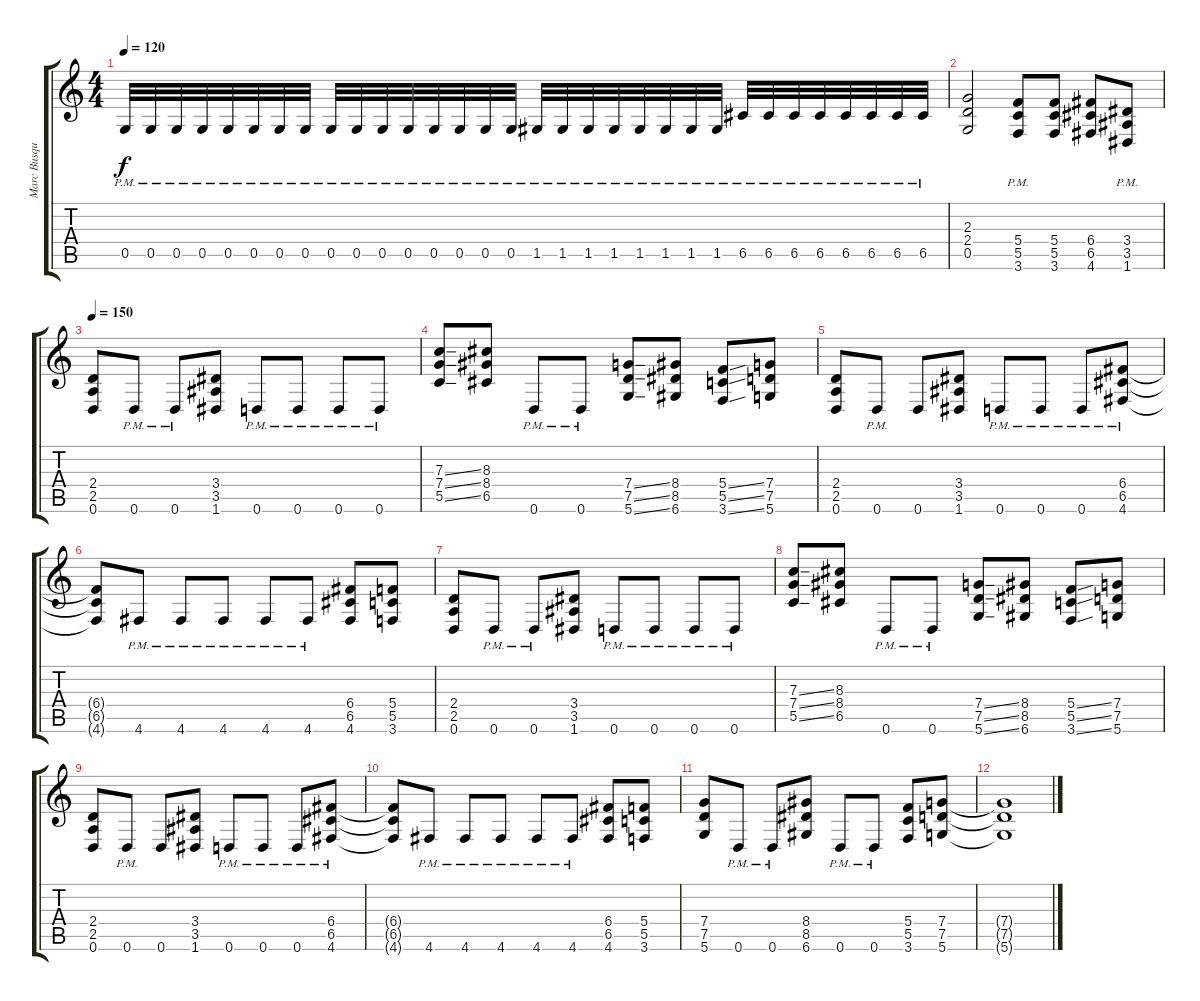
\track ("Marc Busque" "Marc Busqu") {instrument distortionguitar}
\staff {score tabs}
\tuning (D4 A3 F3 C3 G2 D2) {hide}
\ts (4 4)
\tempo 120
\clef g2
\ks c
0.5{pm}.32{dy f} 0.5{pm}.32 0.5{pm}.32 0.5{pm}.32 0.5{pm}.32 0.5{pm}.32 0.5{pm}.32 0.5{pm}.32 0.5{pm}.32 0.5{pm}.32 0.5{pm}.32 0.5{pm}.32 0.5{pm}.32 0.5{pm}.32 0.5{pm}.32 0.5{pm}.32 1.5{pm}.32 1.5{pm}.32 1.5{pm}.32 1.5{pm}.32 1.5{pm}.32 1.5{pm}.32 1.5{pm}.32 1.5{pm}.32 6.5{pm}.32 6.5{pm}.32 6.5{pm}.32 6.5{pm}.32 6.5{pm}.32 6.5{pm}.32 6.5{pm}.32 6.5{pm}.32 |
(2.3 2.4 0.5).2 (5.4{pm} 5.5{pm} 3.6{pm}).8 (5.4 5.5 3.6).8 (6.4 6.5 4.6).8 (3.4{pm} 3.5{pm} 1.6{pm}).8 |
\tempo 150
(2.4 2.5 0.6).8 0.6{pm}.8 0.6{pm}.8 (3.4 3.5 1.6).8 0.6{pm}.8 0.6{pm}.8 0.6{pm}.8 0.6{pm}.8 |
(7.3{ss} 7.4{ss} 5.5{ss}).8 (8.3 8.4 6.5).8 0.6{pm}.8 0.6{pm}.8 (7.4{ss} 7.5{ss} 5.6{ss}).8 (8.4 8.5 6.6).8 (5.4{ss} 5.5{ss} 3.6{ss}).8 (7.4 7.5 5.6).8 |
(2.4 2.5 0.6).8 0.6{pm}.8 0.6.8 (3.4 3.5 1.6).8 0.6{pm}.8 0.6{pm}.8 0.6{pm}.8 (6.4 6.5 4.6{pm}).8 |
(6.4{t} 6.5{t} 4.6{t}).8 4.6{pm}.8 4.6{pm}.8 4.6{pm}.8 4.6{pm}.8 4.6{pm}.8 (6.4 6.5 4.6).8 (5.4 5.5 3.6).8 |
(2.4 2.5 0.6).8 0.6{pm}.8 0.6{pm}.8 (3.4 3.5 1.6).8 0.6{pm}.8 0.6{pm}.8 0.6{pm}.8 0.6{pm}.8 |
(7.3{ss} 7.4{ss} 5.5{ss}).8 (8.3 8.4 6.5).8 0.6{pm}.8 0.6{pm}.8 (7.4{ss} 7.5{ss} 5.6{ss}).8 (8.4 8.5 6.6).8 (5.4{ss} 5.5{ss} 3.6{ss}).8 (7.4 7.5 5.6).8 |
(2.4 2.5 0.6).8 0.6{pm}.8 0.6.8 (3.4 3.5 1.6).8 0.6{pm}.8 0.6{pm}.8 0.6{pm}.8 (6.4 6.5 4.6{pm}).8 |
(6.4{t} 6.5{t} 4.6{t}).8 4.6{pm}.8 4.6{pm}.8 4.6{pm}.8 4.6{pm}.8 4.6{pm}.8 (6.4 6.5 4.6).8 (5.4 5.5 3.6).8 |
(7.4 7.5 5.6).8 0.6{pm}.8 0.6{pm}.8 (8.4 8.5 6.6).8 0.6{pm}.8 0.6{pm}.8 (5.4 5.5 3.6).8 (7.4 7.5 5.6).8 |
(7.4{t} 7.5{t} 5.6{t}).1
